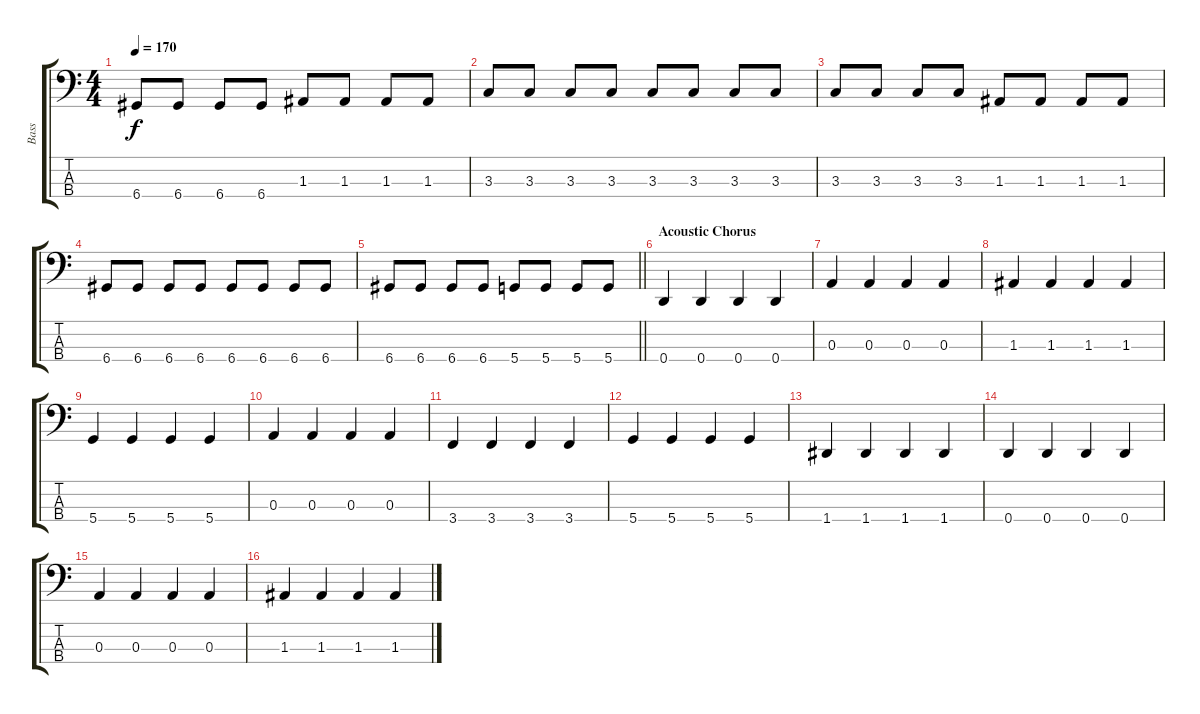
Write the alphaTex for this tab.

\track ("Bass" "Bass") {instrument electricbasspick}
\staff {score tabs}
\tuning (G2 D2 A1 D1) {hide}
\ts (4 4)
\tempo 170
\clef f4
\ks c
6.4.8{dy f} 6.4.8 6.4.8 6.4.8 1.3.8 1.3.8 1.3.8 1.3.8 |
3.3.8 3.3.8 3.3.8 3.3.8 3.3.8 3.3.8 3.3.8 3.3.8 |
3.3.8 3.3.8 3.3.8 3.3.8 1.3.8 1.3.8 1.3.8 1.3.8 |
6.4.8 6.4.8 6.4.8 6.4.8 6.4.8 6.4.8 6.4.8 6.4.8 |
\barLineRight lightlight
6.4.8 6.4.8 6.4.8 6.4.8 5.4.8 5.4.8 5.4.8 5.4.8 |
\section ("" "Acoustic Chorus")
0.4.4 0.4.4 0.4.4 0.4.4 |
0.3.4 0.3.4 0.3.4 0.3.4 |
1.3.4 1.3.4 1.3.4 1.3.4 |
5.4.4 5.4.4 5.4.4 5.4.4 |
0.3.4 0.3.4 0.3.4 0.3.4 |
3.4.4 3.4.4 3.4.4 3.4.4 |
5.4.4 5.4.4 5.4.4 5.4.4 |
1.4.4 1.4.4 1.4.4 1.4.4 |
0.4.4 0.4.4 0.4.4 0.4.4 |
0.3.4 0.3.4 0.3.4 0.3.4 |
1.3.4 1.3.4 1.3.4 1.3.4
